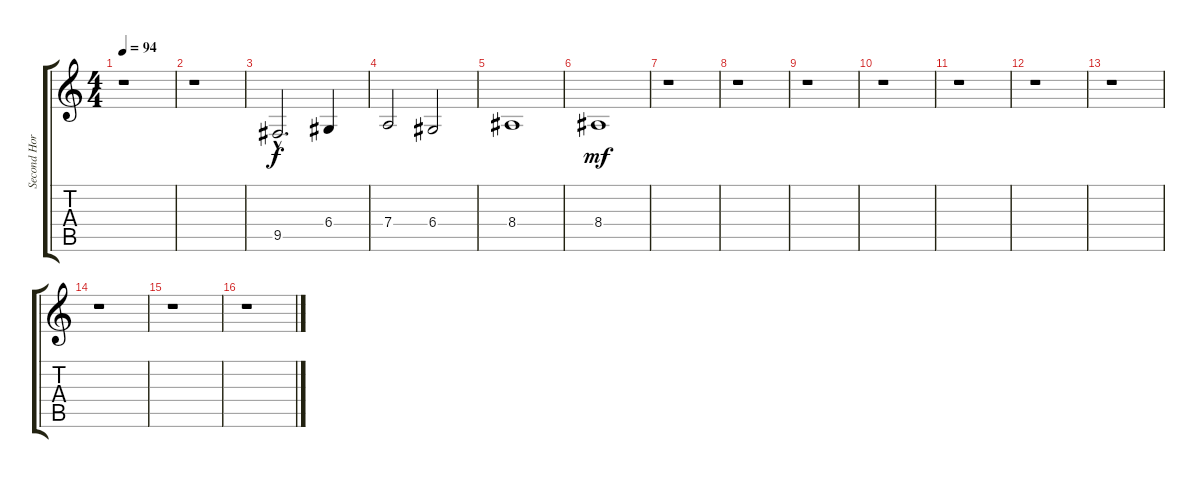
\track ("Second Horn " "Second Hor") {instrument frenchhorn}
\staff {score tabs}
\tuning (E4 B3 G3 D3 A2 E2) {hide}
\ts (4 4)
\tempo 94
\clef g2
\ks c
r.1{dy f} |
r.1 |
9.5{hac}.2{d} 6.4.4 |
7.4.2 6.4.2 |
8.4.1 |
8.4.1{dy mf} |
r.1 |
r.1 |
r.1 |
r.1 |
r.1 |
r.1 |
r.1 |
r.1 |
r.1 |
r.1
